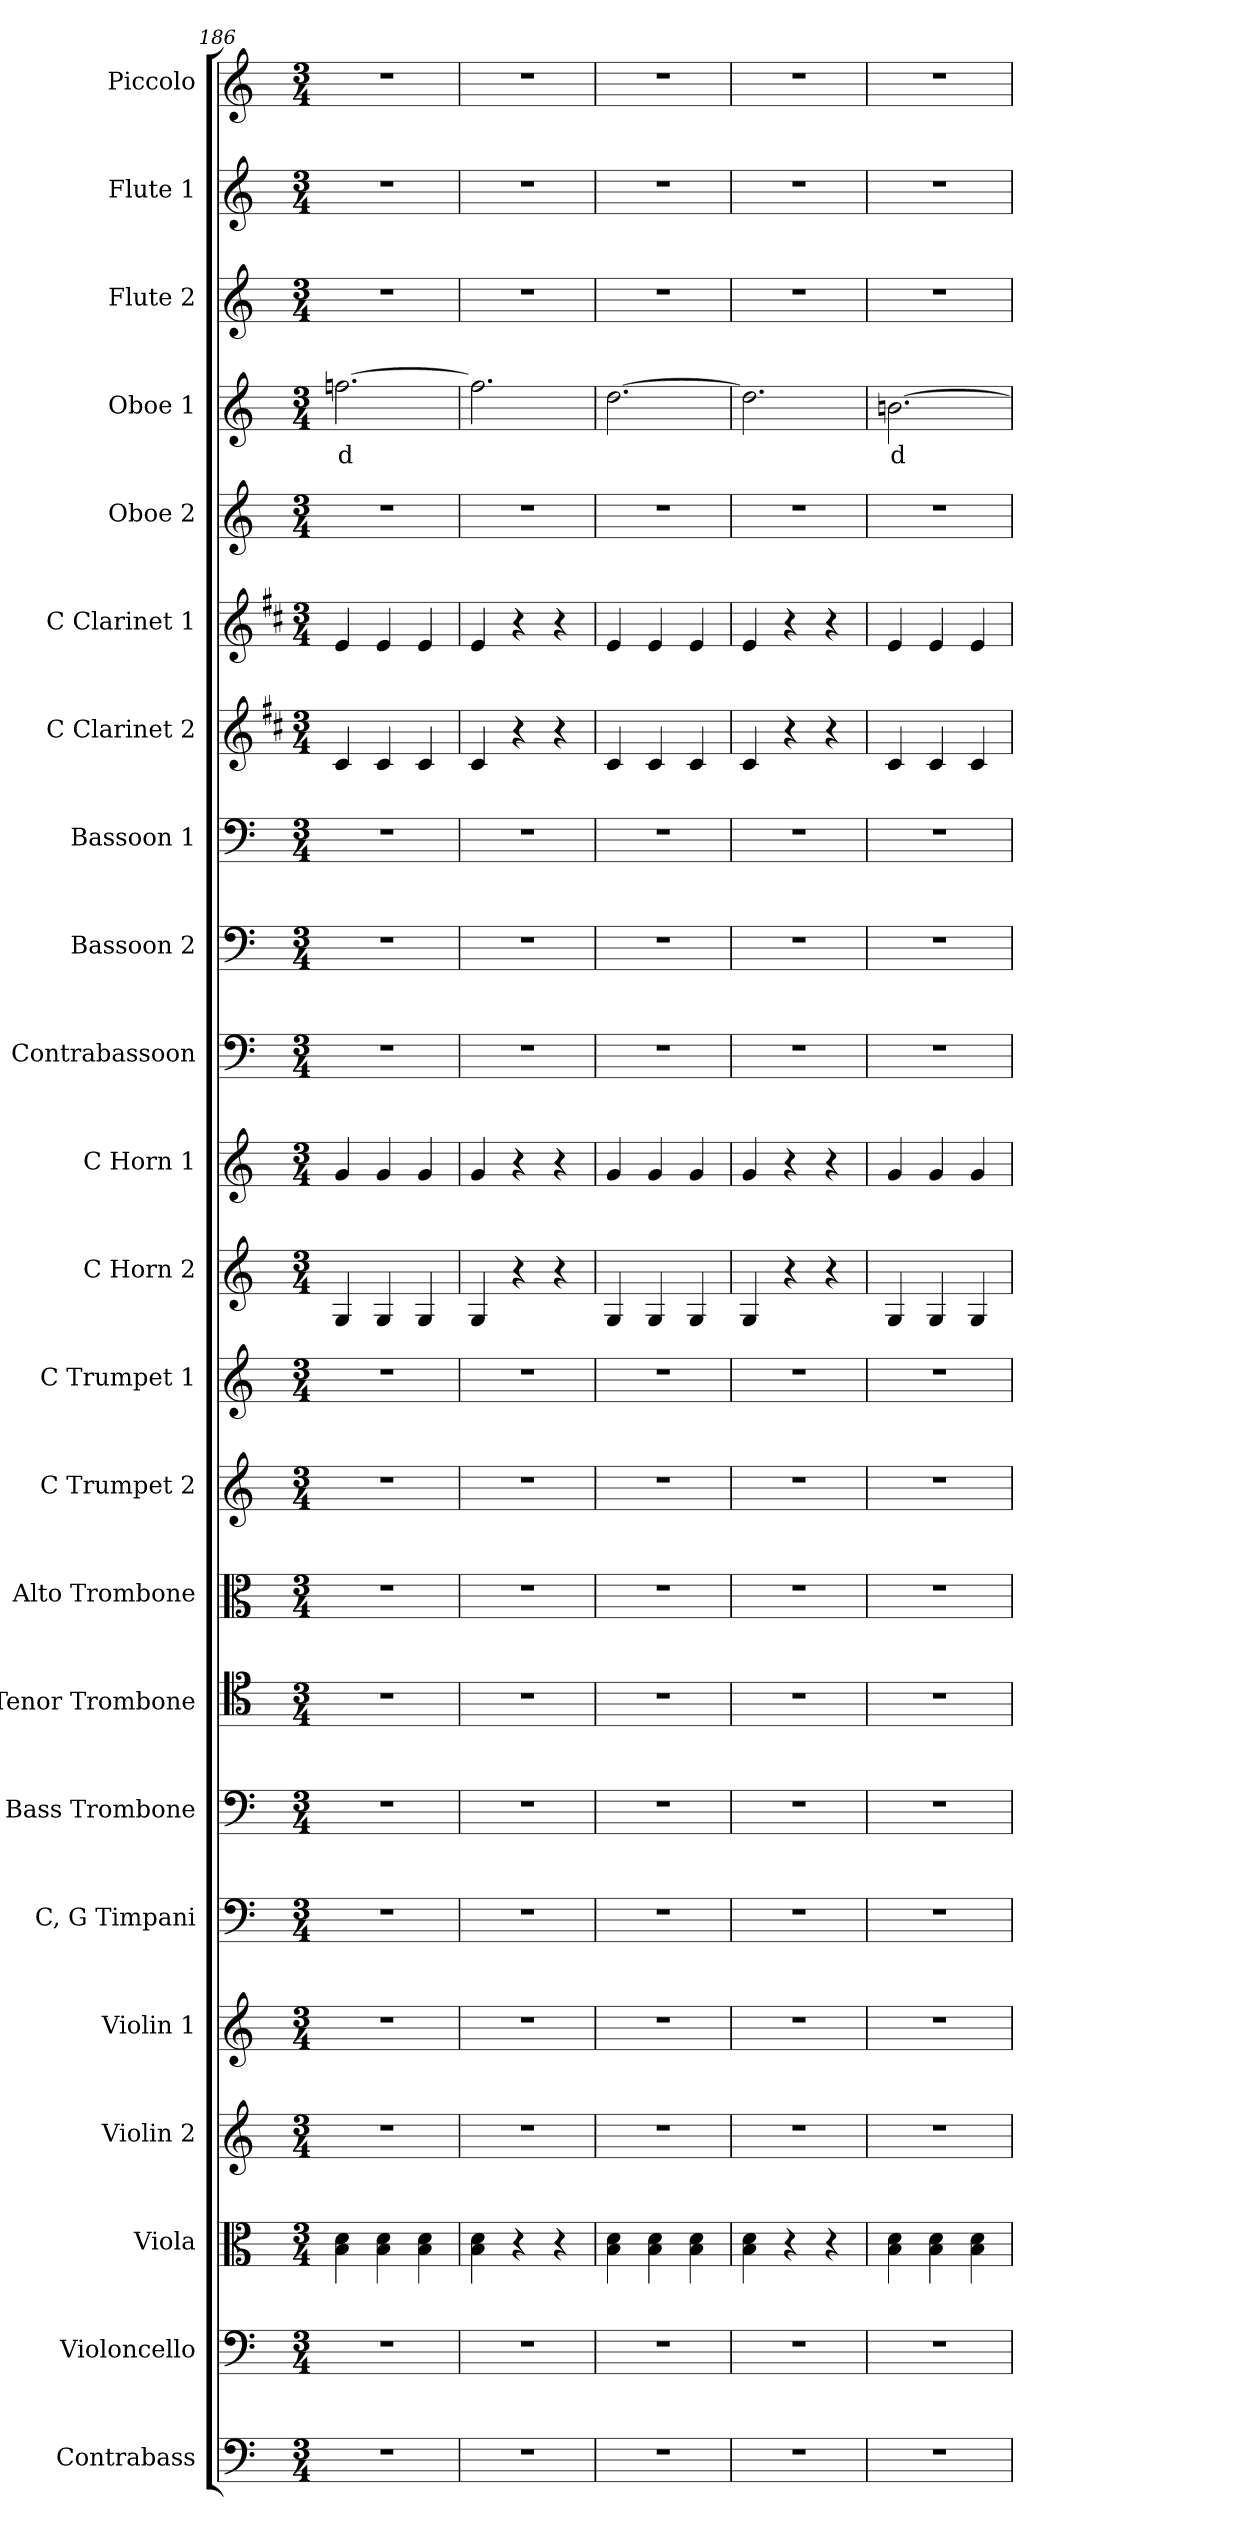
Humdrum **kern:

**kern	**kern	**kern	**kern	**kern	**kern	**kern	**kern	**kern	**kern	**kern	**kern	**kern	**kern	**kern	**kern	**kern	**kern	**kern	**kern	**text	**kern	**kern	**kern
*part23	*part22	*part21	*part20	*part19	*part18	*part17	*part16	*part15	*part14	*part13	*part12	*part11	*part10	*part9	*part8	*part7	*part6	*part5	*part4	*part4	*part3	*part2	*part1
*staff23	*staff22	*staff21	*staff20	*staff19	*staff18	*staff17	*staff16	*staff15	*staff14	*staff13	*staff12	*staff11	*staff10	*staff9	*staff8	*staff7	*staff6	*staff5	*staff4	*staff4	*staff3	*staff2	*staff1
*I"Contrabass	*I"Violoncello	*I"Viola	*I"Violin 2	*I"Violin 1	*I"C, G Timpani	*I"Bass Trombone	*I"Tenor Trombone	*I"Alto Trombone	*I"C Trumpet 2	*I"C Trumpet 1	*I"C Horn 2	*I"C Horn 1	*I"Contrabassoon	*I"Bassoon 2	*I"Bassoon 1	*I"C Clarinet 2	*I"C Clarinet 1	*I"Oboe 2	*I"Oboe 1	*	*I"Flute 2	*I"Flute 1	*I"Piccolo
*I'Cb	*I'Vc	*I'Vla	*I'Vln 2	*I'Vln 1	*I'Timp	*I'B Trb	*I'T Trb	*I'A Trb	*I'Tpt 2	*I'Tpt 1	*I'Hn 2	*I'Hn 1	*I'C Bsn	*I'Bsn 2	*I'Bsn 1	*I'Cl 2	*I'Cl 1	*I'Ob 2	*I'Ob 1	*	*I'Fl 2	*I'Fl 1	*I'Picc
*clefF4	*clefF4	*clefC3	*clefG2	*clefG2	*clefF4	*clefF4	*clefC4	*clefC3	*clefG2	*clefG2	*clefG2	*clefG2	*clefF4	*clefF4	*clefF4	*clefG2	*clefG2	*clefG2	*clefG2	*	*clefG2	*clefG2	*clefG2
*ITrd7c12	*	*	*	*	*	*	*	*	*	*	*ITrd7c12	*ITrd7c12	*ITrd7c12	*	*	*ITrd1c2	*ITrd1c2	*	*	*	*	*	*ITrd-7c-12
*k[]	*k[]	*k[]	*k[]	*k[]	*k[]	*k[]	*k[]	*k[]	*k[]	*k[]	*k[]	*k[]	*k[]	*k[]	*k[]	*k[]	*k[]	*k[]	*k[]	*	*k[]	*k[]	*k[]
*M3/4	*M3/4	*M3/4	*M3/4	*M3/4	*M3/4	*M3/4	*M3/4	*M3/4	*M3/4	*M3/4	*M3/4	*M3/4	*M3/4	*M3/4	*M3/4	*M3/4	*M3/4	*M3/4	*M3/4	*	*M3/4	*M3/4	*M3/4
=186	=186	=186	=186	=186	=186	=186	=186	=186	=186	=186	=186	=186	=186	=186	=186	=186	=186	=186	=186	=186	=186	=186	=186
!	!	!	!	!	!	!	!	!	!	!	!	!	!	!	!	!	!	!	!	!LO:LY:b:color=#FF0000	!	!	!
2.r	2.r	4B\ 4d\	2.r	2.r	2.r	2.r	2.r	2.r	2.r	2.r	4GG/	4G/	2.r	2.r	2.r	4B/	4d/	2.r	[2.ffn\	d	2.r	2.r	2.r
.	.	4B\ 4d\	.	.	.	.	.	.	.	.	4GG/	4G/	.	.	.	4B/	4d/	.	.	.	.	.	.
.	.	4B\ 4d\	.	.	.	.	.	.	.	.	4GG/	4G/	.	.	.	4B/	4d/	.	.	.	.	.	.
=187	=187	=187	=187	=187	=187	=187	=187	=187	=187	=187	=187	=187	=187	=187	=187	=187	=187	=187	=187	=187	=187	=187	=187
2.r	2.r	4B\ 4d\	2.r	2.r	2.r	2.r	2.r	2.r	2.r	2.r	4GG/	4G/	2.r	2.r	2.r	4B/	4d/	2.r	2.ff\]	.	2.r	2.r	2.r
.	.	4r	.	.	.	.	.	.	.	.	4r	4r	.	.	.	4r	4r	.	.	.	.	.	.
.	.	4r	.	.	.	.	.	.	.	.	4r	4r	.	.	.	4r	4r	.	.	.	.	.	.
=188	=188	=188	=188	=188	=188	=188	=188	=188	=188	=188	=188	=188	=188	=188	=188	=188	=188	=188	=188	=188	=188	=188	=188
2.r	2.r	4B\ 4d\	2.r	2.r	2.r	2.r	2.r	2.r	2.r	2.r	4GG/	4G/	2.r	2.r	2.r	4B/	4d/	2.r	[2.dd\	.	2.r	2.r	2.r
.	.	4B\ 4d\	.	.	.	.	.	.	.	.	4GG/	4G/	.	.	.	4B/	4d/	.	.	.	.	.	.
.	.	4B\ 4d\	.	.	.	.	.	.	.	.	4GG/	4G/	.	.	.	4B/	4d/	.	.	.	.	.	.
!!LO:PB:g=z
=189	=189	=189	=189	=189	=189	=189	=189	=189	=189	=189	=189	=189	=189	=189	=189	=189	=189	=189	=189	=189	=189	=189	=189
2.r	2.r	4B\ 4d\	2.r	2.r	2.r	2.r	2.r	2.r	2.r	2.r	4GG/	4G/	2.r	2.r	2.r	4B/	4d/	2.r	2.dd\]	.	2.r	2.r	2.r
.	.	4r	.	.	.	.	.	.	.	.	4r	4r	.	.	.	4r	4r	.	.	.	.	.	.
.	.	4r	.	.	.	.	.	.	.	.	4r	4r	.	.	.	4r	4r	.	.	.	.	.	.
=190	=190	=190	=190	=190	=190	=190	=190	=190	=190	=190	=190	=190	=190	=190	=190	=190	=190	=190	=190	=190	=190	=190	=190
!	!	!	!	!	!	!	!	!	!	!	!	!	!	!	!	!	!	!	!	!LO:LY:b:color=#FF0000	!	!	!
2.r	2.r	4B\ 4d\	2.r	2.r	2.r	2.r	2.r	2.r	2.r	2.r	4GG/	4G/	2.r	2.r	2.r	4B/	4d/	2.r	[2.bn\	d	2.r	2.r	2.r
.	.	4B\ 4d\	.	.	.	.	.	.	.	.	4GG/	4G/	.	.	.	4B/	4d/	.	.	.	.	.	.
.	.	4B\ 4d\	.	.	.	.	.	.	.	.	4GG/	4G/	.	.	.	4B/	4d/	.	.	.	.	.	.
=	=	=	=	=	=	=	=	=	=	=	=	=	=	=	=	=	=	=	=	=	=	=	=
*-	*-	*-	*-	*-	*-	*-	*-	*-	*-	*-	*-	*-	*-	*-	*-	*-	*-	*-	*-	*-	*-	*-	*-
